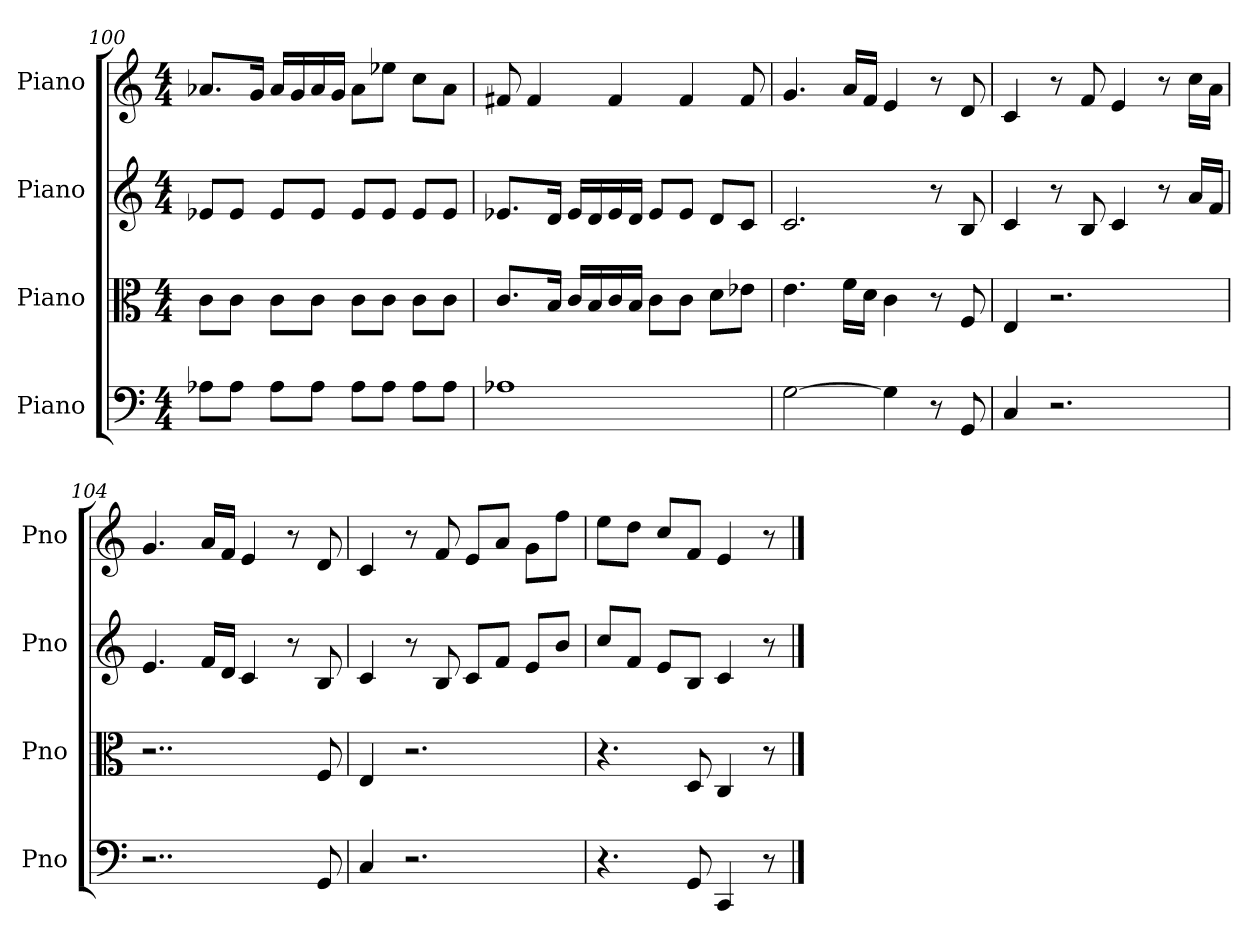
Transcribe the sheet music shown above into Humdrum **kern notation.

**kern	**kern	**kern	**kern
*part4	*part3	*part2	*part1
*staff4	*staff3	*staff2	*staff1
*I"Piano	*I"Piano	*I"Piano	*I"Piano
*I'Pno	*I'Pno	*I'Pno	*I'Pno
!!LO:LB:g=z
*clefF4	*clefC3	*clefG2	*clefG2
*k[]	*k[]	*k[]	*k[]
*M4/4	*M4/4	*M4/4	*M4/4
=100	=100	=100	=100
8A-X\L	8c\L	8e-X/L	8.a-X/L
8A-\J	8c\J	8e-/J	.
.	.	.	16g/Jk
8A-\L	8c\L	8e-/L	16a-/LL
.	.	.	16g/
8A-\J	8c\J	8e-/J	16a-/
.	.	.	16g/JJ
8A-\L	8c\L	8e-/L	8a-\L
8A-\J	8c\J	8e-/J	8ee-X\J
8A-\L	8c\L	8e-/L	8cc\L
8A-\J	8c\J	8e-/J	8a-\J
=101	=101	=101	=101
1A-X	8.c/L	8.e-X/L	8f#X/
.	.	.	4f#/
.	16B/Jk	16d/Jk	.
.	16c/LL	16e-/LL	.
.	16B/	16d/	.
.	16c/	16e-/	4f#/
.	16B/JJ	16d/JJ	.
.	8c\L	8e-/L	.
.	8c\J	8e-/J	4f#/
.	8d\L	8d/L	.
.	8e-X\J	8c/J	8f#/
=102	=102	=102	=102
[2G\	4.e\	2.c/	4.g/
.	16f\LL	.	16a/LL
.	16d\JJ	.	16f/JJ
4G\]	4c\	.	4e/
8r	8r	8r	8r
8GG/	8F/	8B/	8d/
=103	=103	=103	=103
4C/	4E/	4c/	4c/
2.r	2.r	8r	8r
.	.	8B/	8f/
.	.	4c/	4e/
.	.	8r	8r
.	.	16a/LL	16cc\LL
.	.	16f/JJ	16a\JJ
!!LO:PB:g=z
=104	=104	=104	=104
2..r	2..r	4.e/	4.g/
.	.	16f/LL	16a/LL
.	.	16d/JJ	16f/JJ
.	.	4c/	4e/
.	.	8r	8r
8GG/	8F/	8B/	8d/
=105	=105	=105	=105
4C/	4E/	4c/	4c/
2.r	2.r	8r	8r
.	.	8B/	8f/
.	.	8c/L	8e/L
.	.	8f/J	8a/J
.	.	8e/L	8g\L
.	.	8b/J	8ff\J
=106	=106	=106	=106
4.r	4.r	8cc/L	8ee\L
.	.	8f/J	8dd\J
.	.	8e/L	8cc/L
8GG/	8D/	8B/J	8f/J
4CC/	4C/	4c/	4e/
8r	8r	8r	8r
==	==	==	==
*-	*-	*-	*-
